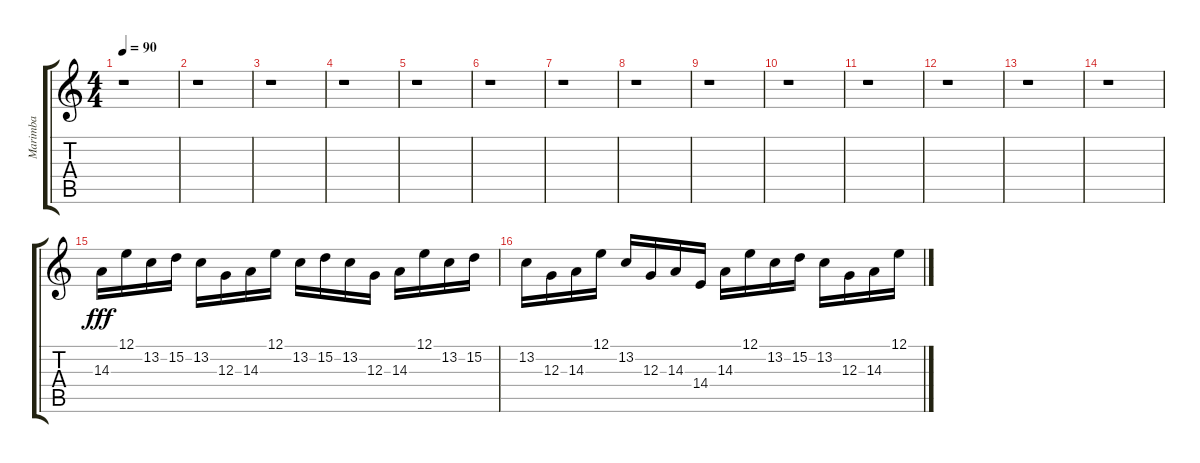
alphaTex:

\track ("Marimba" "Marimba") {instrument marimba}
\staff {score tabs}
\tuning (E4 B3 G3 D3 A2 E2) {hide}
\ts (4 4)
\tempo 90
\clef g2
\ks c
r.1{dy fff} |
r.1 |
r.1 |
r.1 |
r.1 |
r.1 |
r.1 |
r.1 |
r.1 |
r.1 |
r.1 |
r.1 |
r.1 |
r.1 |
14.3.16 12.1.16 13.2.16 15.2.16 13.2.16 12.3.16 14.3.16 12.1.16 13.2.16 15.2.16 13.2.16 12.3.16 14.3.16 12.1.16 13.2.16 15.2.16 |
13.2.16 12.3.16 14.3.16 12.1.16 13.2.16 12.3.16 14.3.16 14.4.16 14.3.16 12.1.16 13.2.16 15.2.16 13.2.16 12.3.16 14.3.16 12.1.16
